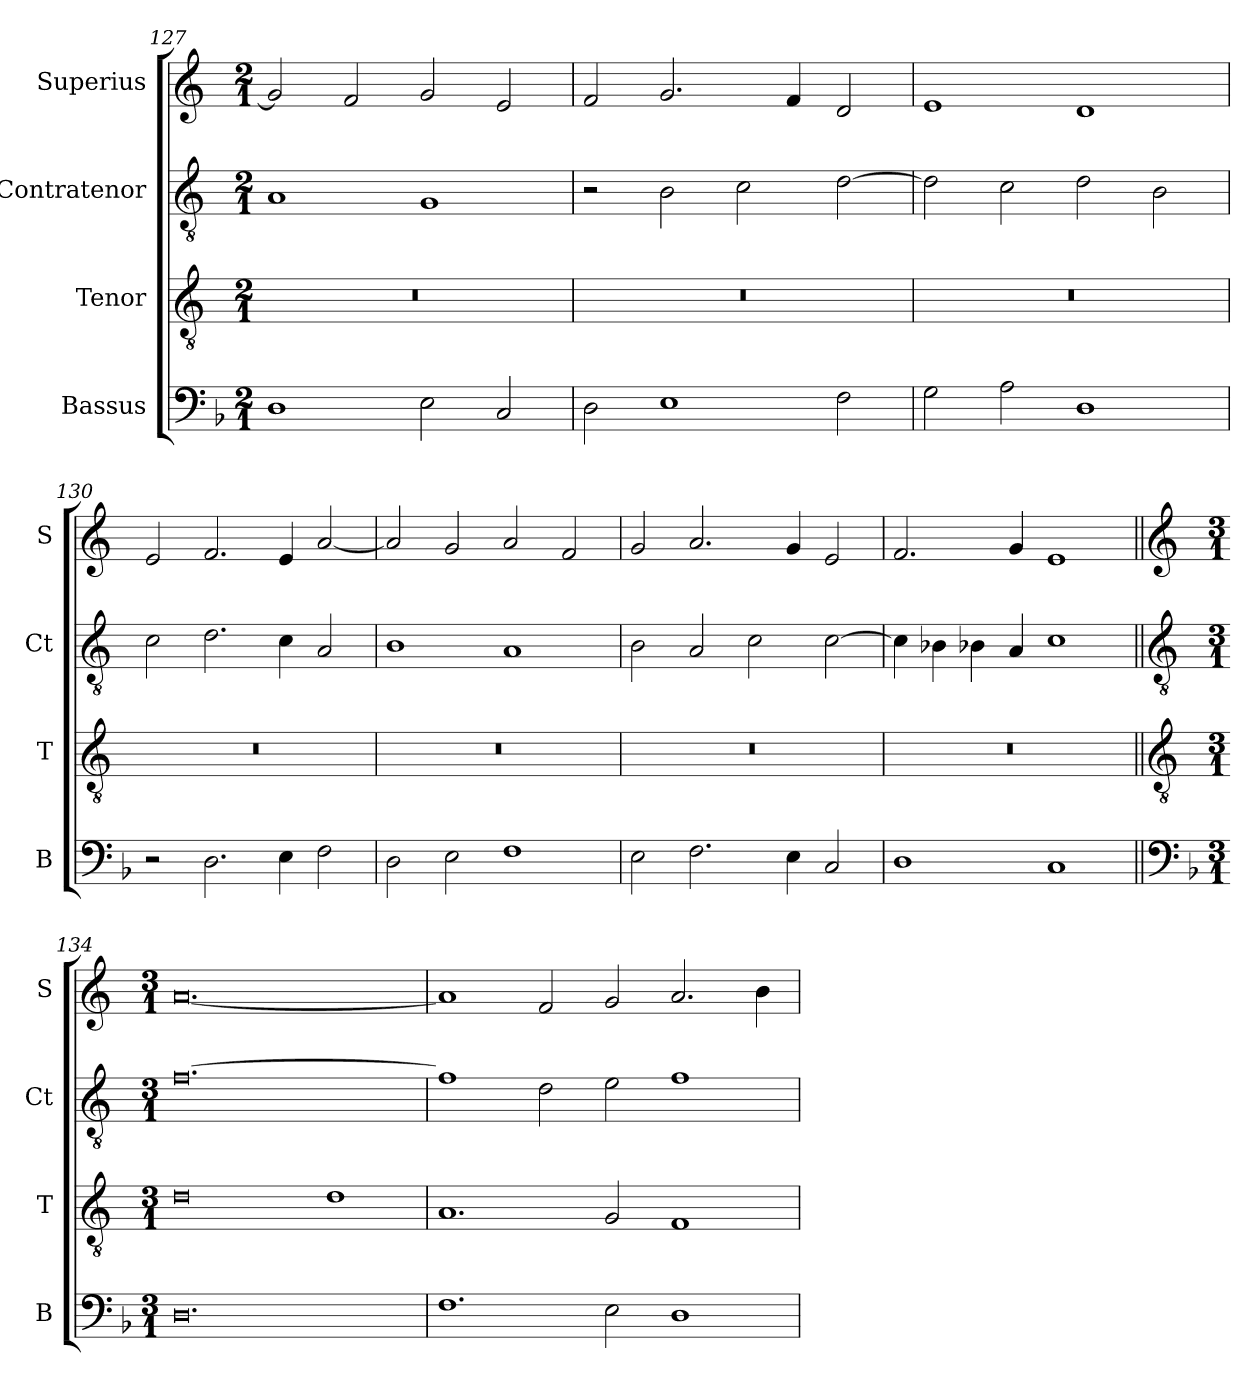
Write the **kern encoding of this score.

**kern	**kern	**kern	**kern
*part4	*part3	*part2	*part1
*staff4	*staff3	*staff2	*staff1
*I"Bassus	*I"Tenor	*I"Contratenor	*I"Superius
*I'B	*I'T	*I'Ct	*I'S
*clefF4	*clefGv2	*clefGv2	*clefG2
*k[b-]	*k[]	*k[]	*k[]
*M2/1	*M2/1	*M2/1	*M2/1
=127	=127	=127	=127
1D	0r	1A	2g]
.	.	.	2f
2E	.	1G	2g
2C	.	.	2e
=128	=128	=128	=128
2D	0r	2r	2f
1E	.	2B	2.g
.	.	2c	.
.	.	.	4f
2F	.	[2d	2d
=129	=129	=129	=129
2G	0r	2d]	1e
2A	.	2c	.
1D	.	2d	1d
.	.	2B	.
=130	=130	=130	=130
2r	0r	2c	2e
2.D	.	2.d	2.f
4E	.	4c	4e
2F	.	2A	[2a
=131	=131	=131	=131
2D	0r	1B	2a]
2E	.	.	2g
1F	.	1A	2a
.	.	.	2f
=132	=132	=132	=132
2E	0r	2B	2g
2.F	.	2A	2.a
.	.	2c	.
4E	.	.	4g
2C	.	[2c	2e
=133	=133	=133	=133
1D	0r	4c]	2.f
.	.	4B-X	.
.	.	4B-X	.
.	.	4A	4g
1C	.	1c	1e
!!LO:LB:g=z
=134||	=134||	=134||	=134||
*clefF4	*clefGv2	*clefGv2	*clefG2
*k[b-]	*k[]	*k[]	*k[]
*M3/1	*M3/1	*M3/1	*M3/1
0.D	0d	[0.f	[0.a
.	1d	.	.
=135	=135	=135	=135
1.F	1.A	1f]	1a]
.	.	2d	2f
2E	2G	2e	2g
1D	1F	1f	2.a
.	.	.	4b
=	=	=	=
*-	*-	*-	*-
